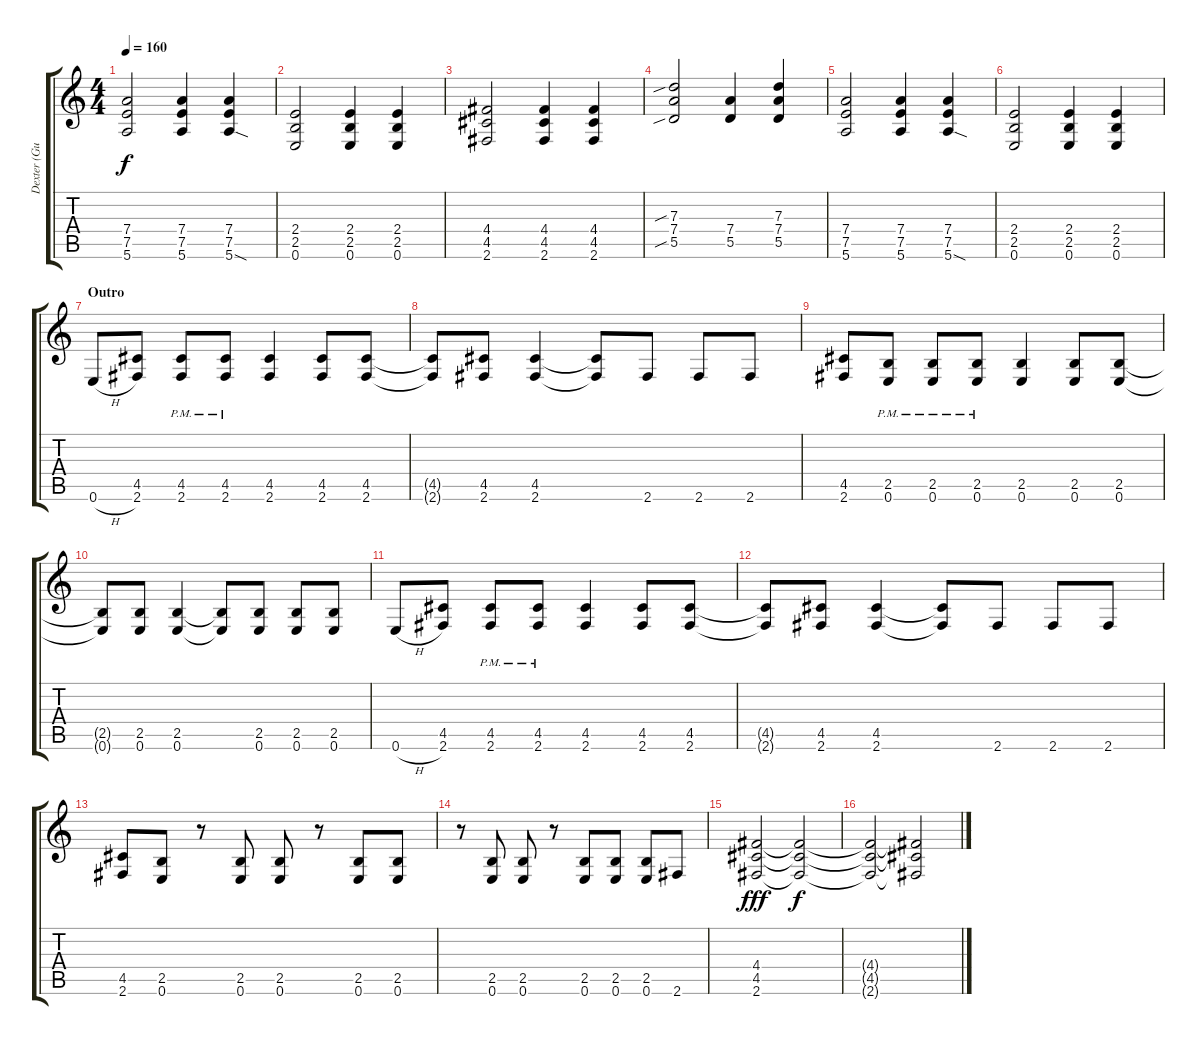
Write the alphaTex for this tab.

\track ("Dexter (Guit.)" "Dexter (Gu") {instrument distortionguitar}
\staff {score tabs}
\tuning (E4 B3 G3 D3 A2 E2) {hide}
\ts (4 4)
\tempo 160
\clef g2
\ks c
(7.4 7.5 5.6).2{dy f} (7.4 7.5 5.6).4 (7.4 7.5 5.6{sod}).4 |
(2.4 2.5 0.6).2 (2.4 2.5 0.6).4 (2.4 2.5 0.6).4 |
(4.4 4.5 2.6).2 (4.4 4.5 2.6).4 (4.4 4.5 2.6).4 |
(7.3{sib} 7.4 5.5{sib}).2 (7.4 5.5).4 (7.3 7.4 5.5).4 |
(7.4 7.5 5.6).2 (7.4 7.5 5.6).4 (7.4 7.5 5.6{sod}).4 |
(2.4 2.5 0.6).2 (2.4 2.5 0.6).4 (2.4 2.5 0.6).4 |
\section ("" "Outro")
0.6{h}.8 (4.5 2.6).8 (4.5{pm} 2.6{pm}).8 (4.5{pm} 2.6{pm}).8 (4.5 2.6).4 (4.5 2.6).8 (4.5 2.6).8 |
(4.5{t} 2.6{t}).8 (4.5 2.6).8 (4.5 2.6).4 (4.5{t} 2.6{t}).8 2.6.8 2.6.8 2.6.8 |
(4.5 2.6).8 (2.5{pm} 0.6{pm}).8 (2.5{pm} 0.6{pm}).8 (2.5{pm} 0.6{pm}).8 (2.5 0.6).4 (2.5 0.6).8 (2.5 0.6).8 |
(2.5{t} 0.6{t}).8 (2.5 0.6).8 (2.5 0.6).4 (2.5{t} 0.6{t}).8 (2.5 0.6).8 (2.5 0.6).8 (2.5 0.6).8 |
0.6{h}.8 (4.5 2.6).8 (4.5{pm} 2.6{pm}).8 (4.5{pm} 2.6{pm}).8 (4.5 2.6).4 (4.5 2.6).8 (4.5 2.6).8 |
(4.5{t} 2.6{t}).8 (4.5 2.6).8 (4.5 2.6).4 (4.5{t} 2.6{t}).8 2.6.8 2.6.8 2.6.8 |
(4.5 2.6).8 (2.5 0.6).8 r.8 (2.5 0.6).8 (2.5 0.6).8 r.8 (2.5 0.6).8 (2.5 0.6).8 |
r.8 (2.5 0.6).8 (2.5 0.6).8 r.8 (2.5 0.6).8 (2.5 0.6).8 (2.5 0.6).8 2.6.8 |
(4.4 4.5 2.6).2{dy fff volume 10} (4.4{t} 4.5{t} 2.6{t}).2{dy f volume 9} |
(4.4{t} 4.5{t} 2.6{t}).2{volume 8} (4.4{t} 4.5{t} 2.6{t}).2{volume 7}
